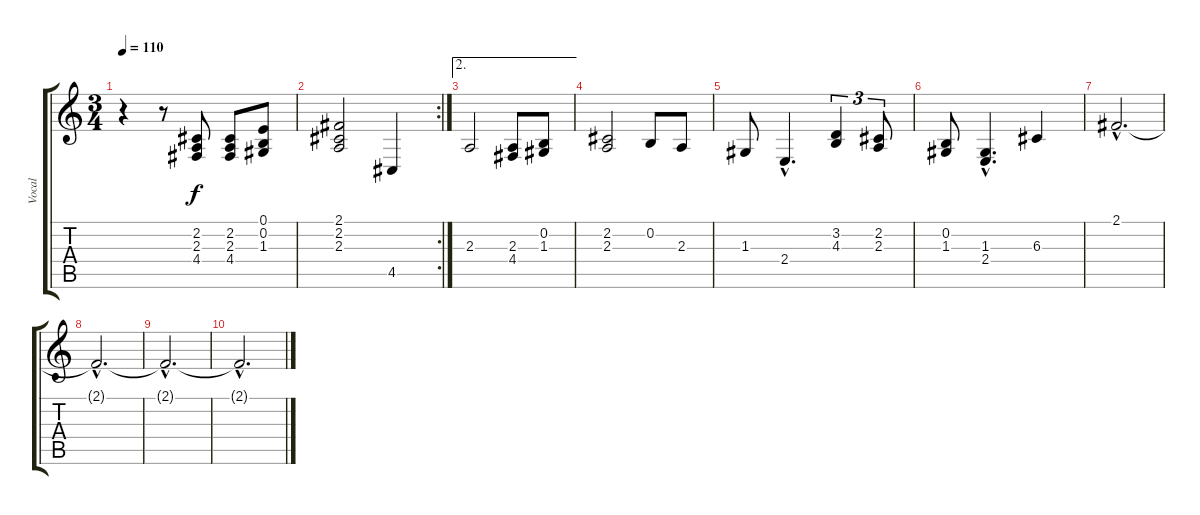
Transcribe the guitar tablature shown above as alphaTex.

\track ("Vocal" "Vocal") {instrument honkytonkpiano}
\staff {score tabs}
\tuning (E4 B3 G3 D3 A2 E2) {hide}
\ts (3 4)
\tempo 110
\clef g2
\ks c
r.4{dy f} r.8 (2.2 2.3 4.4).8 (2.2 2.3 4.4).8 (0.1 0.2 1.3).8 |
\rc 2
(2.1 2.2 2.3).2 4.5.4 |
\ae 2
2.3.2 (2.3 4.4).8 (0.2 1.3).8 |
(2.2 2.3).2 0.2.8 2.3.8 |
1.3.8 2.4{hac}.4{d} (3.2 4.3).4{tu (3 2)} (2.2 2.3).8{tu (3 2)} |
(0.2 1.3).8 (1.3{hac} 2.4{hac}).4{d} 6.3.4 |
2.1{hac}.2{d} |
2.1{hac t}.2{d} |
2.1{hac t}.2{d} |
2.1{hac t}.2{d}
